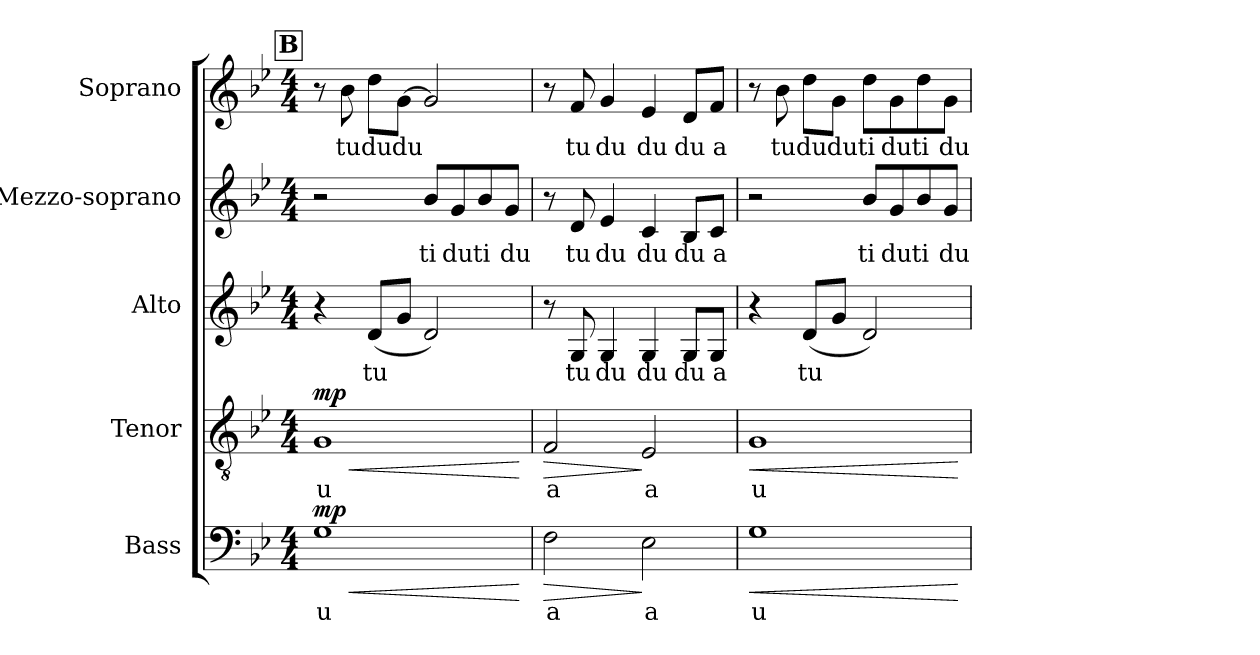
**kern	**text	**dynam	**kern	**text	**dynam	**kern	**text	**kern	**text	**kern	**text
*part5	*part5	*part5	*part4	*part4	*part4	*part3	*part3	*part2	*part2	*part1	*part1
*staff5	*staff5	*staff5	*staff4	*staff4	*staff4	*staff3	*staff3	*staff2	*staff2	*staff1	*staff1
*I"Bass	*	*	*I"Tenor	*	*	*I"Alto	*	*I"Mezzo-soprano	*	*I"Soprano	*
*I'B.	*	*	*I'T.	*	*	*I'A.	*	*I'M-S.	*	*I'S.	*
*clefF4	*	*	*clefGv2	*	*	*clefG2	*	*clefG2	*	*clefG2	*
*	*	*	*ITrd7c12	*	*	*	*	*	*	*	*
*k[b-e-]	*	*	*k[b-e-]	*	*	*k[b-e-]	*	*k[b-e-]	*	*k[b-e-]	*
*g:	*	*	*g:	*	*	*g:	*	*g:	*	*g:	*
*M4/4	*	*	*M4/4	*	*	*M4/4	*	*M4/4	*	*M4/4	*
!!LO:REH:place=s1:B:color=#000000:enc=box:fs=11.6929:t=B
=10	=10	=10	=10	=10	=10	=10	=10	=10	=10	=10	=10
!	!LO:LY:b:color=#000000	!LO:HP:b	!	!	!	!	!	!	!	!	!
!	!	!	!	!LO:LY:b:color=#000000	!LO:HP:b	!	!	!	!	!	!
1Gi	u	< mp	1GGi	u	< mp	4r	.	2r	.	8r	.
!	!	!	!	!	!	!	!	!	!	!	!LO:LY:b:color=#000000
.	.	.	.	.	.	.	.	.	.	8b-i\	tu
!	!	!	!	!	!	!	!LO:LY:b:color=#000000	!	!	!	!
!	!	!	!	!	!	!	!	!	!	!	!LO:LY:b:color=#000000
.	.	.	.	.	.	(8di/L	tu	.	.	8ddi\L	du
!	!	!	!	!	!	!	!	!	!	!	!LO:LY:b:color=#000000
.	.	.	.	.	.	8gi/J	.	.	.	[8gi\J	du
!	!	!	!	!	!	!	!	!	!LO:LY:b:color=#000000	!	!
.	.	.	.	.	.	2di/)	.	8b-i/L	ti	2gi/]	.
!	!	!	!	!	!	!	!	!	!LO:LY:b:color=#000000	!	!
.	.	.	.	.	.	.	.	8gi/	du	.	.
!	!	!	!	!	!	!	!	!	!LO:LY:b:color=#000000	!	!
.	.	.	.	.	.	.	.	8b-i/	ti	.	.
!	!	!	!	!	!	!	!	!	!LO:LY:b:color=#000000	!	!
.	.	.	.	.	.	.	.	8gi/J	du	.	.
.	.	[	.	.	[	.	.	.	.	.	.
=11	=11	=11	=11	=11	=11	=11	=11	=11	=11	=11	=11
!	!LO:LY:b:color=#000000	!LO:HP:b	!	!	!	!	!	!	!	!	!
!	!	!	!	!LO:LY:b:color=#000000	!LO:HP:b	!	!	!	!	!	!
2Fi\	a	>	2FFi/	a	>	8r	.	8r	.	8r	.
!	!	!	!	!	!	!	!LO:LY:b:color=#000000	!	!	!	!
!	!	!	!	!	!	!	!	!	!LO:LY:b:color=#000000	!	!
!	!	!	!	!	!	!	!	!	!	!	!LO:LY:b:color=#000000
.	.	.	.	.	.	8Gi/	tu	8di/	tu	8fi/	tu
!	!	!	!	!	!	!	!LO:LY:b:color=#000000	!	!	!	!
!	!	!	!	!	!	!	!	!	!LO:LY:b:color=#000000	!	!
!	!	!	!	!	!	!	!	!	!	!	!LO:LY:b:color=#000000
.	.	.	.	.	.	4Gi/	du	4e-i/	du	4gi/	du
!	!LO:LY:b:color=#000000	!	!	!	!	!	!	!	!	!	!
!	!	!	!	!LO:LY:b:color=#000000	!	!	!	!	!	!	!
!	!	!	!	!	!	!	!LO:LY:b:color=#000000	!	!	!	!
!	!	!	!	!	!	!	!	!	!LO:LY:b:color=#000000	!	!
!	!	!	!	!	!	!	!	!	!	!	!LO:LY:b:color=#000000
2E-i\	a	]	2EE-i/	a	]	4Gi/	du	4ci/	du	4e-i/	du
!	!	!	!	!	!	!	!LO:LY:b:color=#000000	!	!	!	!
!	!	!	!	!	!	!	!	!	!LO:LY:b:color=#000000	!	!
!	!	!	!	!	!	!	!	!	!	!	!LO:LY:b:color=#000000
.	.	.	.	.	.	8Gi/L	du	8B-i/L	du	8di/L	du
!	!	!	!	!	!	!	!LO:LY:b:color=#000000	!	!	!	!
!	!	!	!	!	!	!	!	!	!LO:LY:b:color=#000000	!	!
!	!	!	!	!	!	!	!	!	!	!	!LO:LY:b:color=#000000
.	.	.	.	.	.	8Gi/J	a	8ci/J	a	8fi/J	a
=12	=12	=12	=12	=12	=12	=12	=12	=12	=12	=12	=12
!	!LO:LY:b:color=#000000	!LO:HP:b	!	!	!	!	!	!	!	!	!
!	!	!	!	!LO:LY:b:color=#000000	!LO:HP:b	!	!	!	!	!	!
1Gi	u	<	1GGi	u	<	4r	.	2r	.	8r	.
!	!	!	!	!	!	!	!	!	!	!	!LO:LY:b:color=#000000
.	.	.	.	.	.	.	.	.	.	8b-i\	tu
!	!	!	!	!	!	!	!LO:LY:b:color=#000000	!	!	!	!
!	!	!	!	!	!	!	!	!	!	!	!LO:LY:b:color=#000000
.	.	.	.	.	.	(8di/L	tu	.	.	8ddi\L	du
!	!	!	!	!	!	!	!	!	!	!	!LO:LY:b:color=#000000
.	.	.	.	.	.	8gi/J	.	.	.	8gi\J	du
!	!	!	!	!	!	!	!	!	!LO:LY:b:color=#000000	!	!
!	!	!	!	!	!	!	!	!	!	!	!LO:LY:b:color=#000000
.	.	.	.	.	.	2di/)	.	8b-i/L	ti	8ddi\L	ti
!	!	!	!	!	!	!	!	!	!LO:LY:b:color=#000000	!	!
!	!	!	!	!	!	!	!	!	!	!	!LO:LY:b:color=#000000
.	.	.	.	.	.	.	.	8gi/	du	8gi\	du
!	!	!	!	!	!	!	!	!	!LO:LY:b:color=#000000	!	!
!	!	!	!	!	!	!	!	!	!	!	!LO:LY:b:color=#000000
.	.	.	.	.	.	.	.	8b-i/	ti	8ddi\	ti
!	!	!	!	!	!	!	!	!	!LO:LY:b:color=#000000	!	!
!	!	!	!	!	!	!	!	!	!	!	!LO:LY:b:color=#000000
.	.	.	.	.	.	.	.	8gi/J	du	8gi\J	du
.	.	[	.	.	[	.	.	.	.	.	.
=	=	=	=	=	=	=	=	=	=	=	=
*-	*-	*-	*-	*-	*-	*-	*-	*-	*-	*-	*-
